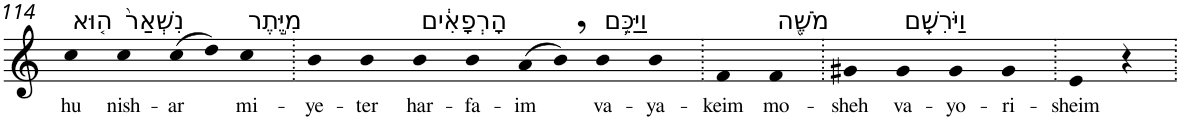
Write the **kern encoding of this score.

**kern	**text
*part1	*part1
*staff1	*staff1
*I"Piano	*
*I'Pno	*
!!LO:PB:g=z
*clefG2	*
*k[]	*
=114	=114
!LO:TX:a:t=ה֤וּא	!
!	!LO:LY:b
4cc	hu
!LO:TX:a:t=נִשְׁאַר֙	!
!	!LO:LY:b
4cc	nish-
!	!LO:LY:b
(>8cc	-ar
8dd)	.
!LO:TX:a:t=מִיֶּ֣תֶר	!
!	!LO:LY:b
4cc	mi-
=115.	=115.
!	!LO:LY:b
4b	-ye-
!	!LO:LY:b
4b	-ter
!LO:TX:a:t=הָרְפָאִ֔ים	!
!	!LO:LY:b
4b	har-
!	!LO:LY:b
4b	-fa-
!	!LO:LY:b
(>8a	-im
8b,)	.
!LO:TX:a:t=וַיַּכֵּ֥ם	!
!	!LO:LY:b
4b	va-
!	!LO:LY:b
4b	-ya-
=116.	=116.
!	!LO:LY:b
4f	-keim
!LO:TX:a:t=מֹשֶׁ֖ה	!
!	!LO:LY:b
4f	mo-
=117.	=117.
!	!LO:LY:b
4g#X	-sheh
!LO:TX:a:t=וַיֹּרִשֵֽׁם	!
!	!LO:LY:b
4g#	va-
!	!LO:LY:b
4g#	-yo-
!	!LO:LY:b
4g#	-ri-
=118.	=118.
!	!LO:LY:b
4e	-sheim
4r	.
=.	=.
*-	*-
